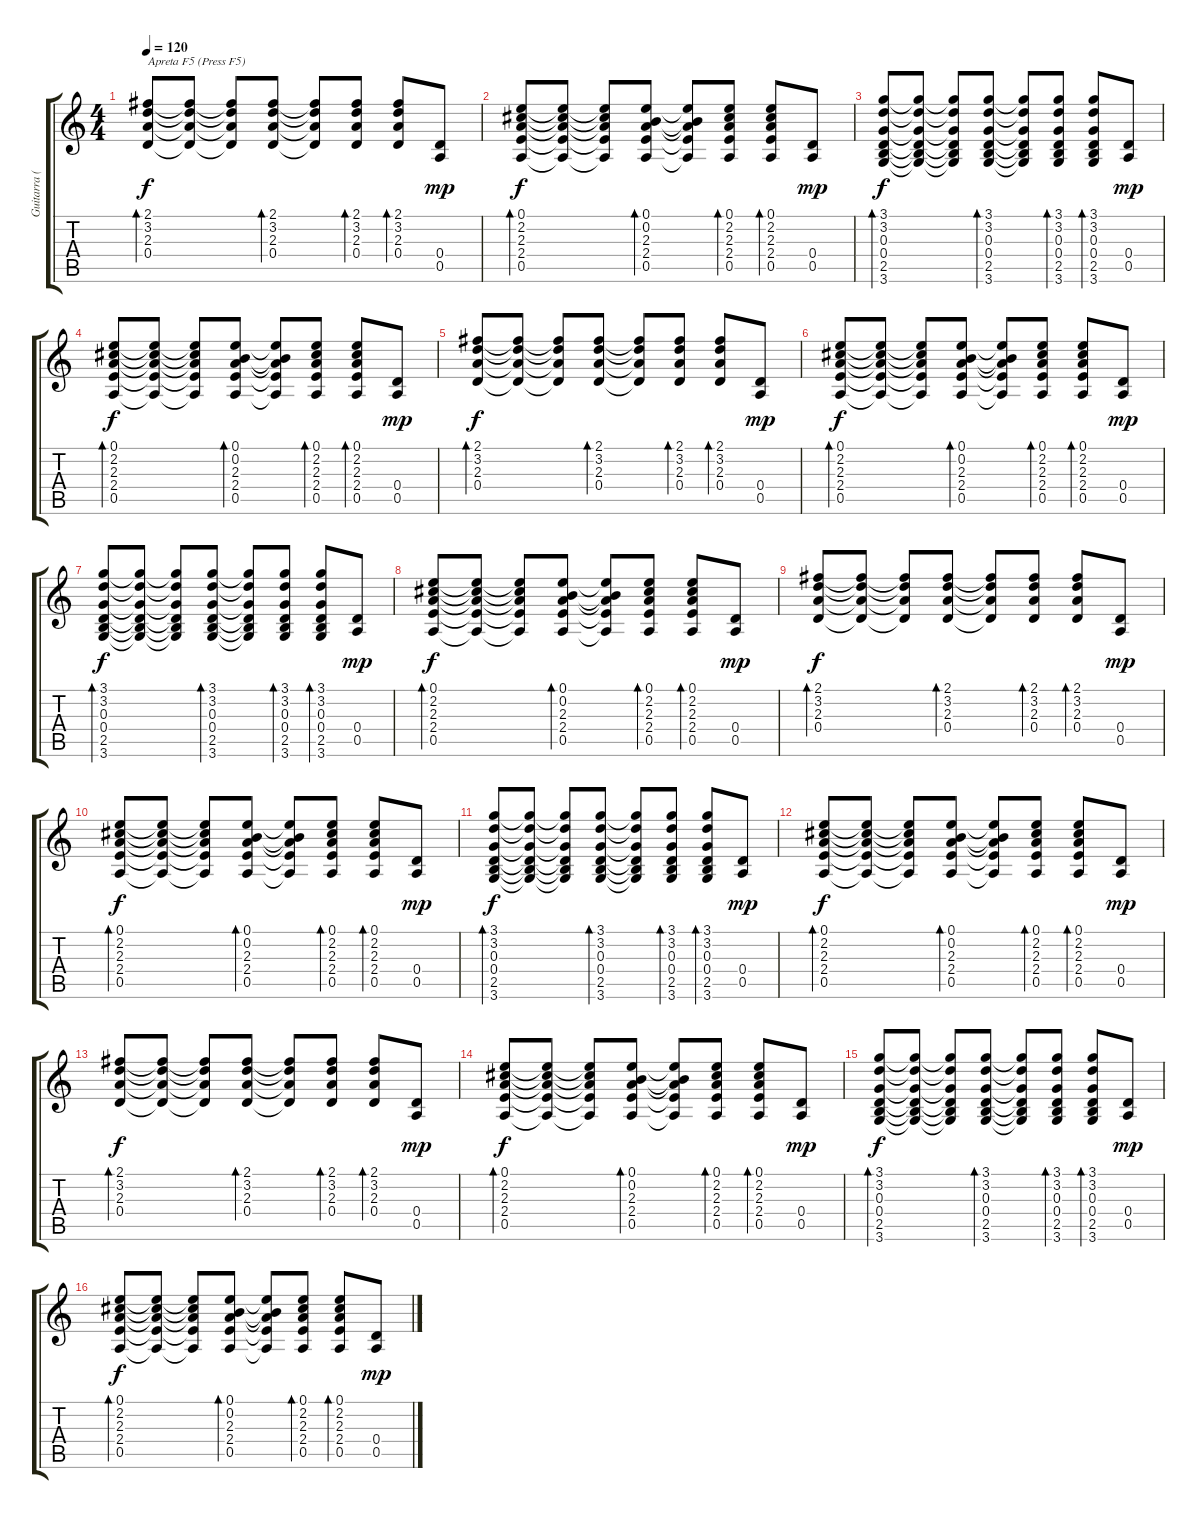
\track ("Guitarra (Acustica)" "Guitarra (") {instrument acousticguitarsteel}
\staff {score tabs}
\tuning (E4 B3 G3 D3 A2 E2) {hide}
\ts (4 4)
\tempo 120
\clef g2
\ks c
(2.1 3.2 2.3 0.4).8{bd 60 txt "Apreta F5 (Press F5)" dy f instrument acousticguitarsteel} (2.1{t} 3.2{t} 2.3{t} 0.4{t}).8 (2.1{t} 3.2{t} 2.3{t} 0.4{t}).8 (2.1 3.2 2.3 0.4).8{bd 60} (2.1{t} 3.2{t} 2.3{t} 0.4{t}).8 (2.1 3.2 2.3 0.4).8{bd 60} (2.1 3.2 2.3 0.4).8{bd 60} (0.4 0.5).8{dy mp} |
(0.1 2.2 2.3 2.4 0.5).8{bd 60 dy f} (0.1{t} 2.2{t} 2.3{t} 2.4{t} 0.5{t}).8 (0.1{t} 2.2{t} 2.3{t} 2.4{t} 0.5{t}).8 (0.1 0.2 2.3 2.4 0.5).8{bd 60} (0.1{t} 0.2{t} 2.3{t} 2.4{t} 0.5{t}).8 (0.1 2.2 2.3 2.4 0.5).8{bd 60} (0.1 2.2 2.3 2.4 0.5).8{bd 60} (0.4 0.5).8{dy mp} |
(3.1 3.2 0.3 0.4 2.5 3.6).8{bd 60 dy f} (3.1{t} 3.2{t} 0.3{t} 0.4{t} 2.5{t} 3.6{t}).8 (3.1{t} 3.2{t} 0.3{t} 0.4{t} 2.5{t} 3.6{t}).8 (3.1 3.2 0.3 0.4 2.5 3.6).8{bd 60} (3.1{t} 3.2{t} 0.3{t} 0.4{t} 2.5{t} 3.6{t}).8 (3.1 3.2 0.3 0.4 2.5 3.6).8{bd 60} (3.1 3.2 0.3 0.4 2.5 3.6).8{bd 60} (0.4 0.5).8{dy mp} |
(0.1 2.2 2.3 2.4 0.5).8{bd 60 dy f} (0.1{t} 2.2{t} 2.3{t} 2.4{t} 0.5{t}).8 (0.1{t} 2.2{t} 2.3{t} 2.4{t} 0.5{t}).8 (0.1 0.2 2.3 2.4 0.5).8{bd 60} (0.1{t} 0.2{t} 2.3{t} 2.4{t} 0.5{t}).8 (0.1 2.2 2.3 2.4 0.5).8{bd 60} (0.1 2.2 2.3 2.4 0.5).8{bd 60} (0.4 0.5).8{dy mp} |
(2.1 3.2 2.3 0.4).8{bd 60 dy f} (2.1{t} 3.2{t} 2.3{t} 0.4{t}).8 (2.1{t} 3.2{t} 2.3{t} 0.4{t}).8 (2.1 3.2 2.3 0.4).8{bd 60} (2.1{t} 3.2{t} 2.3{t} 0.4{t}).8 (2.1 3.2 2.3 0.4).8{bd 60} (2.1 3.2 2.3 0.4).8{bd 60} (0.4 0.5).8{dy mp} |
(0.1 2.2 2.3 2.4 0.5).8{bd 60 dy f} (0.1{t} 2.2{t} 2.3{t} 2.4{t} 0.5{t}).8 (0.1{t} 2.2{t} 2.3{t} 2.4{t} 0.5{t}).8 (0.1 0.2 2.3 2.4 0.5).8{bd 60} (0.1{t} 0.2{t} 2.3{t} 2.4{t} 0.5{t}).8 (0.1 2.2 2.3 2.4 0.5).8{bd 60} (0.1 2.2 2.3 2.4 0.5).8{bd 60} (0.4 0.5).8{dy mp} |
(3.1 3.2 0.3 0.4 2.5 3.6).8{bd 60 dy f} (3.1{t} 3.2{t} 0.3{t} 0.4{t} 2.5{t} 3.6{t}).8 (3.1{t} 3.2{t} 0.3{t} 0.4{t} 2.5{t} 3.6{t}).8 (3.1 3.2 0.3 0.4 2.5 3.6).8{bd 60} (3.1{t} 3.2{t} 0.3{t} 0.4{t} 2.5{t} 3.6{t}).8 (3.1 3.2 0.3 0.4 2.5 3.6).8{bd 60} (3.1 3.2 0.3 0.4 2.5 3.6).8{bd 60} (0.4 0.5).8{dy mp} |
(0.1 2.2 2.3 2.4 0.5).8{bd 60 dy f} (0.1{t} 2.2{t} 2.3{t} 2.4{t} 0.5{t}).8 (0.1{t} 2.2{t} 2.3{t} 2.4{t} 0.5{t}).8 (0.1 0.2 2.3 2.4 0.5).8{bd 60} (0.1{t} 0.2{t} 2.3{t} 2.4{t} 0.5{t}).8 (0.1 2.2 2.3 2.4 0.5).8{bd 60} (0.1 2.2 2.3 2.4 0.5).8{bd 60} (0.4 0.5).8{dy mp} |
(2.1 3.2 2.3 0.4).8{bd 60 dy f} (2.1{t} 3.2{t} 2.3{t} 0.4{t}).8 (2.1{t} 3.2{t} 2.3{t} 0.4{t}).8 (2.1 3.2 2.3 0.4).8{bd 60} (2.1{t} 3.2{t} 2.3{t} 0.4{t}).8 (2.1 3.2 2.3 0.4).8{bd 60} (2.1 3.2 2.3 0.4).8{bd 60} (0.4 0.5).8{dy mp} |
(0.1 2.2 2.3 2.4 0.5).8{bd 60 dy f} (0.1{t} 2.2{t} 2.3{t} 2.4{t} 0.5{t}).8 (0.1{t} 2.2{t} 2.3{t} 2.4{t} 0.5{t}).8 (0.1 0.2 2.3 2.4 0.5).8{bd 60} (0.1{t} 0.2{t} 2.3{t} 2.4{t} 0.5{t}).8 (0.1 2.2 2.3 2.4 0.5).8{bd 60} (0.1 2.2 2.3 2.4 0.5).8{bd 60} (0.4 0.5).8{dy mp} |
(3.1 3.2 0.3 0.4 2.5 3.6).8{bd 60 dy f} (3.1{t} 3.2{t} 0.3{t} 0.4{t} 2.5{t} 3.6{t}).8 (3.1{t} 3.2{t} 0.3{t} 0.4{t} 2.5{t} 3.6{t}).8 (3.1 3.2 0.3 0.4 2.5 3.6).8{bd 60} (3.1{t} 3.2{t} 0.3{t} 0.4{t} 2.5{t} 3.6{t}).8 (3.1 3.2 0.3 0.4 2.5 3.6).8{bd 60} (3.1 3.2 0.3 0.4 2.5 3.6).8{bd 60} (0.4 0.5).8{dy mp} |
(0.1 2.2 2.3 2.4 0.5).8{bd 60 dy f} (0.1{t} 2.2{t} 2.3{t} 2.4{t} 0.5{t}).8 (0.1{t} 2.2{t} 2.3{t} 2.4{t} 0.5{t}).8 (0.1 0.2 2.3 2.4 0.5).8{bd 60} (0.1{t} 0.2{t} 2.3{t} 2.4{t} 0.5{t}).8 (0.1 2.2 2.3 2.4 0.5).8{bd 60} (0.1 2.2 2.3 2.4 0.5).8{bd 60} (0.4 0.5).8{dy mp} |
(2.1 3.2 2.3 0.4).8{bd 60 dy f} (2.1{t} 3.2{t} 2.3{t} 0.4{t}).8 (2.1{t} 3.2{t} 2.3{t} 0.4{t}).8 (2.1 3.2 2.3 0.4).8{bd 60} (2.1{t} 3.2{t} 2.3{t} 0.4{t}).8 (2.1 3.2 2.3 0.4).8{bd 60} (2.1 3.2 2.3 0.4).8{bd 60} (0.4 0.5).8{dy mp} |
(0.1 2.2 2.3 2.4 0.5).8{bd 60 dy f} (0.1{t} 2.2{t} 2.3{t} 2.4{t} 0.5{t}).8 (0.1{t} 2.2{t} 2.3{t} 2.4{t} 0.5{t}).8 (0.1 0.2 2.3 2.4 0.5).8{bd 60} (0.1{t} 0.2{t} 2.3{t} 2.4{t} 0.5{t}).8 (0.1 2.2 2.3 2.4 0.5).8{bd 60} (0.1 2.2 2.3 2.4 0.5).8{bd 60} (0.4 0.5).8{dy mp} |
(3.1 3.2 0.3 0.4 2.5 3.6).8{bd 60 dy f} (3.1{t} 3.2{t} 0.3{t} 0.4{t} 2.5{t} 3.6{t}).8 (3.1{t} 3.2{t} 0.3{t} 0.4{t} 2.5{t} 3.6{t}).8 (3.1 3.2 0.3 0.4 2.5 3.6).8{bd 60} (3.1{t} 3.2{t} 0.3{t} 0.4{t} 2.5{t} 3.6{t}).8 (3.1 3.2 0.3 0.4 2.5 3.6).8{bd 60} (3.1 3.2 0.3 0.4 2.5 3.6).8{bd 60} (0.4 0.5).8{dy mp} |
(0.1 2.2 2.3 2.4 0.5).8{bd 60 dy f} (0.1{t} 2.2{t} 2.3{t} 2.4{t} 0.5{t}).8 (0.1{t} 2.2{t} 2.3{t} 2.4{t} 0.5{t}).8 (0.1 0.2 2.3 2.4 0.5).8{bd 60} (0.1{t} 0.2{t} 2.3{t} 2.4{t} 0.5{t}).8 (0.1 2.2 2.3 2.4 0.5).8{bd 60} (0.1 2.2 2.3 2.4 0.5).8{bd 60} (0.4 0.5).8{dy mp}
